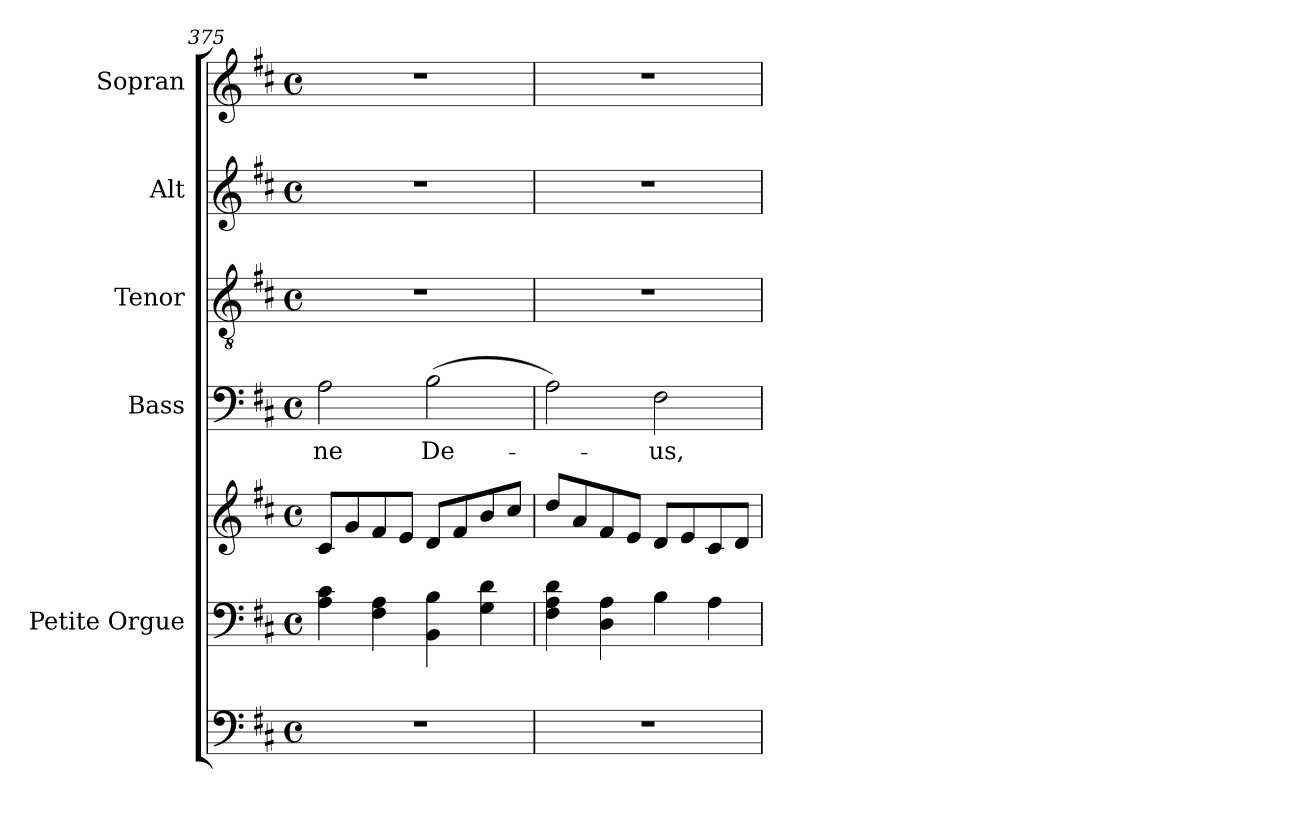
**kern	**kern	**kern	**kern	**text	**kern	**kern	**kern
*part6	*part5	*part5	*part4	*part4	*part3	*part2	*part1
*staff7	*staff6	*staff5	*staff4	*staff4	*staff3	*staff2	*staff1
*	*I"Petite Orgue	*	*I"Bass	*	*I"Tenor	*I"Alt	*I"Sopran
*	*I'Org. 1	*	*I'B.	*	*I'T.	*I'A.	*I'S.
*clefF4	*clefF4	*clefG2	*clefF4	*	*clefGv2	*clefG2	*clefG2
*k[f#c#]	*k[f#c#]	*k[f#c#]	*k[f#c#]	*	*k[f#c#]	*k[f#c#]	*k[f#c#]
*D:	*D:	*D:	*D:	*	*D:	*D:	*D:
*M4/4	*M4/4	*M4/4	*M4/4	*	*M4/4	*M4/4	*M4/4
*met(c)	*met(c)	*met(c)	*met(c)	*	*met(c)	*met(c)	*met(c)
=375	=375	=375	=375	=375	=375	=375	=375
!	!	!	!	!LO:LY:b	!	!	!
1r	4A\ 4c#\	8c#/L	2A\	-ne	1r	1r	1r
.	.	8g/	.	.	.	.	.
.	4F#\ 4A\	8f#/	.	.	.	.	.
.	.	8e/J	.	.	.	.	.
!	!	!	!	!LO:LY:b	!	!	!
.	4BB\ 4B\	8d/L	(>2B\	De-	.	.	.
.	.	8f#/	.	.	.	.	.
.	4G\ 4d\	8b/	.	.	.	.	.
.	.	8cc#/J	.	.	.	.	.
=376	=376	=376	=376	=376	=376	=376	=376
1r	4F#\ 4A\ 4d\	8dd/L	2A\)	.	1r	1r	1r
.	.	8a/	.	.	.	.	.
.	4D\ 4A\	8f#/	.	.	.	.	.
.	.	8e/J	.	.	.	.	.
!	!	!	!	!LO:LY:b	!	!	!
.	4B\	8d/L	2F#\	-us,	.	.	.
.	.	8e/	.	.	.	.	.
.	4A\	8c#/	.	.	.	.	.
.	.	8d/J	.	.	.	.	.
=	=	=	=	=	=	=	=
*-	*-	*-	*-	*-	*-	*-	*-
